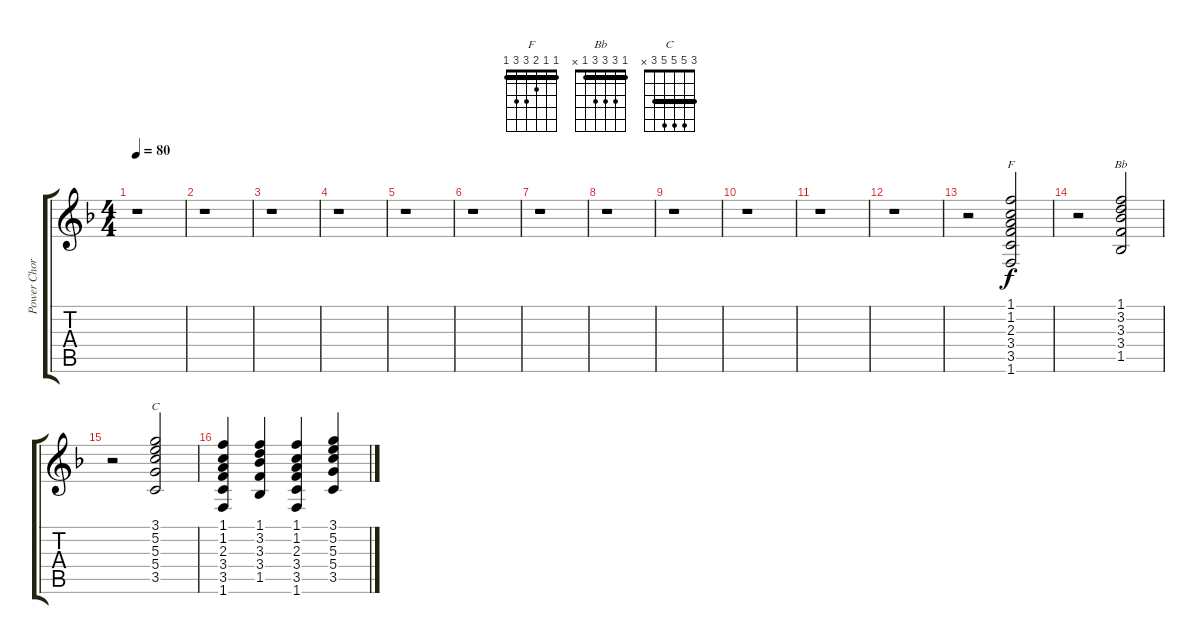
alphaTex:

\track ("Power Chords Guitar" "Power Chor") {instrument distortionguitar}
\staff {score tabs}
\tuning (E4 B3 G3 D3 A2 E2) {hide}
\chord ("F" 1 1 2 3 3 1) {barre 1}
\chord ("Bb" 1 3 3 3 1 x) {barre 1}
\chord ("C" 3 5 5 5 3 x) {barre 3}
\ts (4 4)
\tempo 80
\clef g2
\ks f
r.1{dy f instrument distortionguitar} |
r.1 |
r.1 |
r.1 |
r.1 |
r.1 |
r.1 |
r.1 |
r.1 |
r.1 |
r.1 |
r.1 |
r.2 (1.1 1.2 2.3 3.4 3.5 1.6).2{ch "F"} |
r.2 (1.1 3.2 3.3 3.4 1.5).2{ch "Bb"} |
r.2 (3.1 5.2 5.3 5.4 3.5).2{ch "C"} |
(1.1 1.2 2.3 3.4 3.5 1.6).4 (1.1 3.2 3.3 3.4 1.5).4 (1.1 1.2 2.3 3.4 3.5 1.6).4 (3.1 5.2 5.3 5.4 3.5).4
